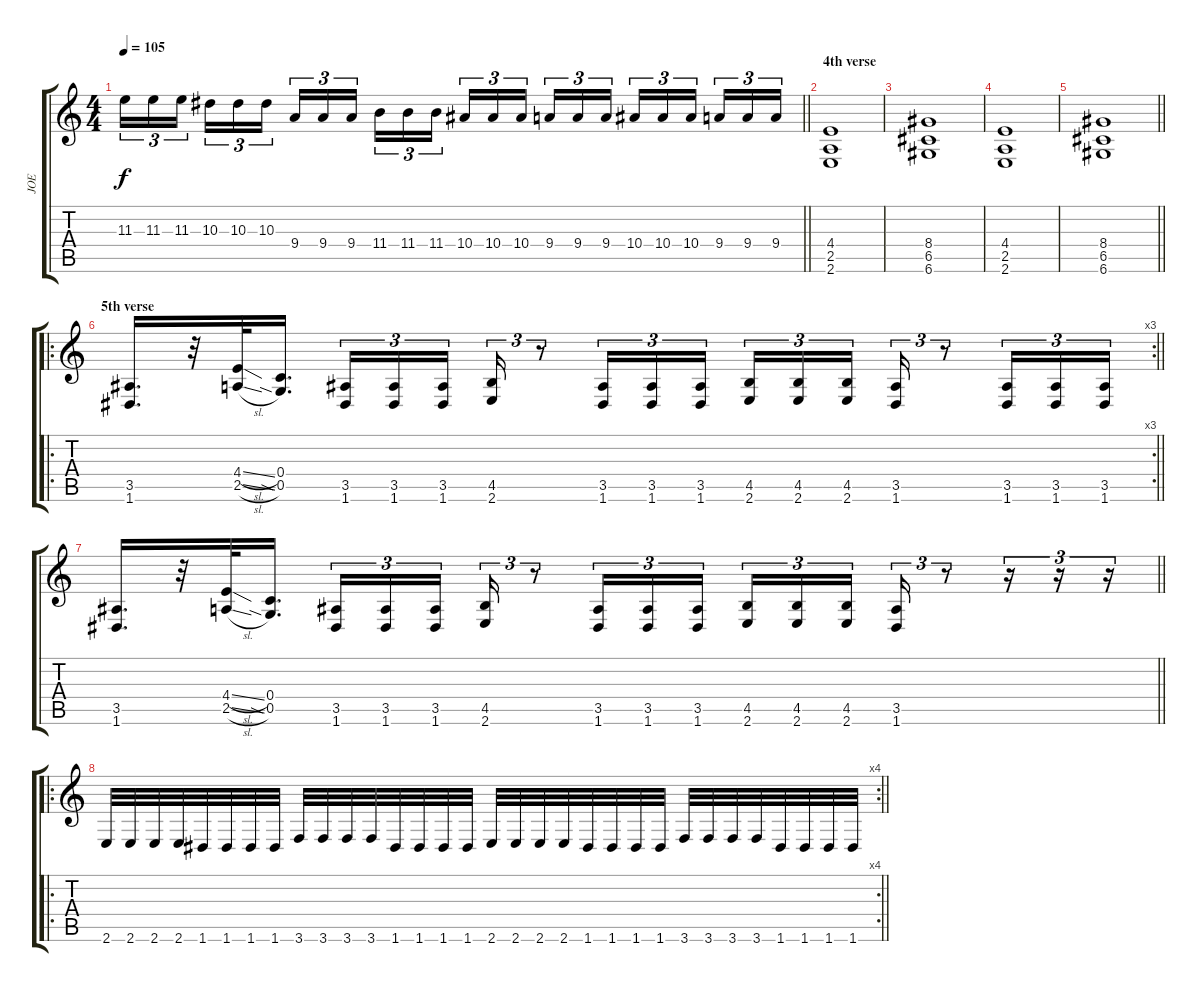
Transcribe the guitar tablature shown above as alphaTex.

\track ("JOE" "JOE") {instrument overdrivenguitar}
\staff {score tabs}
\tuning (D4 A3 F3 C3 G2 D2) {hide}
\ts (4 4)
\tempo 105
\clef g2
\barLineRight lightlight
\ks c
11.3.16{tu (3 2) dy f} 11.3.16{tu (3 2)} 11.3.16{tu (3 2) beam splitsecondary} 10.3.16{tu (3 2)} 10.3.16{tu (3 2)} 10.3.16{tu (3 2)} 9.4.16{tu (3 2)} 9.4.16{tu (3 2)} 9.4.16{tu (3 2) beam splitsecondary} 11.4.16{tu (3 2)} 11.4.16{tu (3 2)} 11.4.16{tu (3 2)} 10.4.16{tu (3 2)} 10.4.16{tu (3 2)} 10.4.16{tu (3 2) beam splitsecondary} 9.4.16{tu (3 2)} 9.4.16{tu (3 2)} 9.4.16{tu (3 2)} 10.4.16{tu (3 2)} 10.4.16{tu (3 2)} 10.4.16{tu (3 2) beam splitsecondary} 9.4.16{tu (3 2)} 9.4.16{tu (3 2)} 9.4.16{tu (3 2)} |
\section ("" "4th verse")
(4.4 2.5 2.6).1 |
(8.4 6.5 6.6).1 |
(4.4 2.5 2.6).1 |
\barLineRight lightlight
(8.4 6.5 6.6).1 |
\ro
\rc 3
\section ("" "5th verse")
\barLineRight lightlight
(3.5 1.6).16{d} r.32 (4.4{sl} 2.5{sl}).32 (0.4 0.5{sia}).16{d} (3.5 1.6).16{tu (3 2)} (3.5 1.6).16{tu (3 2)} (3.5 1.6).16{tu (3 2) beam splitsecondary} (4.5 2.6).16{tu (3 2)} r.8{tu (3 2)} (3.5 1.6).16{tu (3 2)} (3.5 1.6).16{tu (3 2)} (3.5 1.6).16{tu (3 2) beam splitsecondary} (4.5 2.6).16{tu (3 2)} (4.5 2.6).16{tu (3 2)} (4.5 2.6).16{tu (3 2)} (3.5 1.6).16{tu (3 2)} r.8{tu (3 2)} (3.5 1.6).16{tu (3 2)} (3.5 1.6).16{tu (3 2)} (3.5 1.6).16{tu (3 2)} |
\barLineRight lightlight
(3.5 1.6).16{d} r.32 (4.4{sl} 2.5{sl}).32 (0.4 0.5{sia}).16{d} (3.5 1.6).16{tu (3 2)} (3.5 1.6).16{tu (3 2)} (3.5 1.6).16{tu (3 2) beam splitsecondary} (4.5 2.6).16{tu (3 2)} r.8{tu (3 2)} (3.5 1.6).16{tu (3 2)} (3.5 1.6).16{tu (3 2)} (3.5 1.6).16{tu (3 2) beam splitsecondary} (4.5 2.6).16{tu (3 2)} (4.5 2.6).16{tu (3 2)} (4.5 2.6).16{tu (3 2)} (3.5 1.6).16{tu (3 2)} r.8{tu (3 2)} r.16{tu (3 2)} r.16{tu (3 2)} r.16{tu (3 2)} |
\ro
\rc 4
\section ("" "")
\barLineRight lightlight
2.6.32 2.6.32 2.6.32 2.6.32 1.6.32 1.6.32 1.6.32 1.6.32 3.6.32 3.6.32 3.6.32 3.6.32 1.6.32 1.6.32 1.6.32 1.6.32 2.6.32 2.6.32 2.6.32 2.6.32 1.6.32 1.6.32 1.6.32 1.6.32 3.6.32 3.6.32 3.6.32 3.6.32 1.6.32 1.6.32 1.6.32 1.6.32
